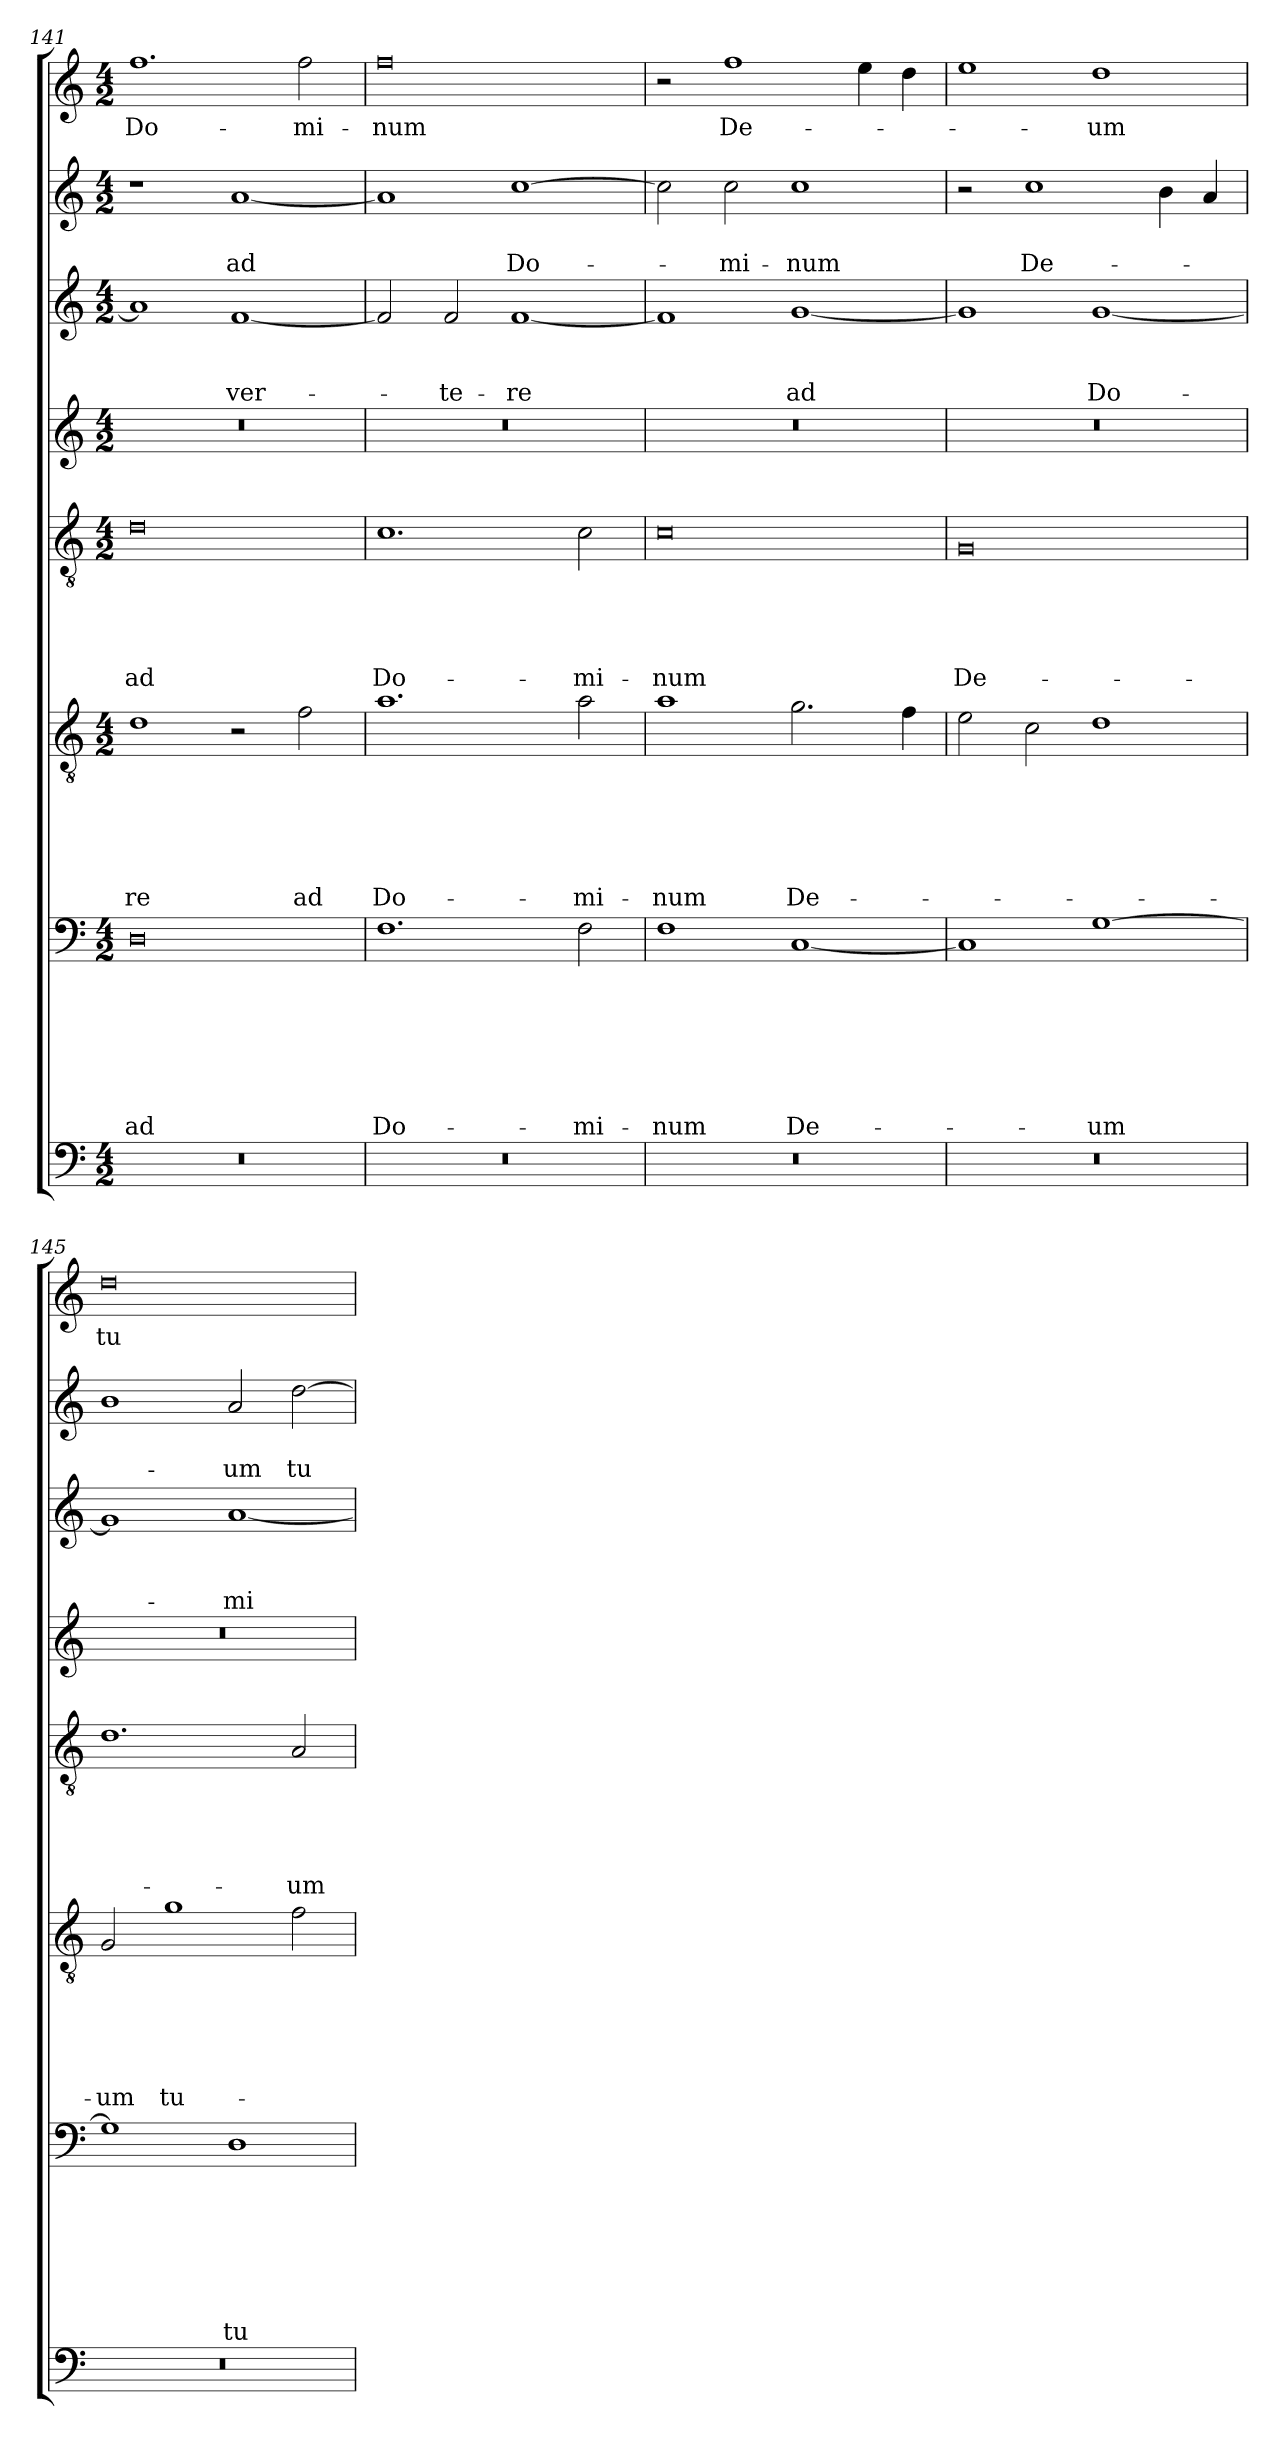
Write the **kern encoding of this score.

**kern	**kern	**text	**text	**text	**text	**text	**text	**text	**kern	**text	**text	**text	**text	**text	**text	**kern	**text	**text	**text	**text	**text	**kern	**kern	**text	**text	**text	**kern	**text	**text	**kern	**text
*part8	*part7	*part7	*part7	*part7	*part7	*part7	*part7	*part7	*part6	*part6	*part6	*part6	*part6	*part6	*part6	*part5	*part5	*part5	*part5	*part5	*part5	*part4	*part3	*part3	*part3	*part3	*part2	*part2	*part2	*part1	*part1
*staff8	*staff7	*staff7	*staff7	*staff7	*staff7	*staff7	*staff7	*staff7	*staff6	*staff6	*staff6	*staff6	*staff6	*staff6	*staff6	*staff5	*staff5	*staff5	*staff5	*staff5	*staff5	*staff4	*staff3	*staff3	*staff3	*staff3	*staff2	*staff2	*staff2	*staff1	*staff1
*clefF4	*clefF4	*	*	*	*	*	*	*	*clefGv2	*	*	*	*	*	*	*clefGv2	*	*	*	*	*	*clefG2	*clefG2	*	*	*	*clefG2	*	*	*clefG2	*
*k[]	*k[]	*	*	*	*	*	*	*	*k[]	*	*	*	*	*	*	*k[]	*	*	*	*	*	*k[]	*k[]	*	*	*	*k[]	*	*	*k[]	*
*a:	*a:	*	*	*	*	*	*	*	*a:	*	*	*	*	*	*	*a:	*	*	*	*	*	*a:	*a:	*	*	*	*a:	*	*	*a:	*
*M4/2	*M4/2	*	*	*	*	*	*	*	*M4/2	*	*	*	*	*	*	*M4/2	*	*	*	*	*	*M4/2	*M4/2	*	*	*	*M4/2	*	*	*M4/2	*
=141	=141	=141	=141	=141	=141	=141	=141	=141	=141	=141	=141	=141	=141	=141	=141	=141	=141	=141	=141	=141	=141	=141	=141	=141	=141	=141	=141	=141	=141	=141	=141
0r	0D	.	.	.	.	.	.	ad	1d	.	.	.	.	.	-re	0d	.	.	.	.	ad	0r	1a]	.	.	.	1r	.	.	1.ff	Do-
.	.	.	.	.	.	.	.	.	2r	.	.	.	.	.	.	.	.	.	.	.	.	.	[1f	.	.	-ver-	[1a	.	ad	.	.
.	.	.	.	.	.	.	.	.	2f\	.	.	.	.	.	ad	.	.	.	.	.	.	.	.	.	.	.	.	.	.	2ff\	-mi-
!!LO:LB:g=z
=142	=142	=142	=142	=142	=142	=142	=142	=142	=142	=142	=142	=142	=142	=142	=142	=142	=142	=142	=142	=142	=142	=142	=142	=142	=142	=142	=142	=142	=142	=142	=142
0r	1.F	.	.	.	.	.	.	Do-	1.a	.	.	.	.	.	Do-	1.c	.	.	.	.	Do-	0r	2f/]	.	.	.	1a]	.	.	0ff	-num
.	.	.	.	.	.	.	.	.	.	.	.	.	.	.	.	.	.	.	.	.	.	.	2f/	.	.	-te-	.	.	.	.	.
.	.	.	.	.	.	.	.	.	.	.	.	.	.	.	.	.	.	.	.	.	.	.	[1f	.	.	-re	[1cc	.	Do-	.	.
.	2F\	.	.	.	.	.	.	-mi-	2a\	.	.	.	.	.	-mi-	2c\	.	.	.	.	-mi-	.	.	.	.	.	.	.	.	.	.
=143	=143	=143	=143	=143	=143	=143	=143	=143	=143	=143	=143	=143	=143	=143	=143	=143	=143	=143	=143	=143	=143	=143	=143	=143	=143	=143	=143	=143	=143	=143	=143
0r	1F	.	.	.	.	.	.	-num	1a	.	.	.	.	.	-num	0c	.	.	.	.	-num	0r	1f]	.	.	.	2cc\]	.	.	2r	.
.	.	.	.	.	.	.	.	.	.	.	.	.	.	.	.	.	.	.	.	.	.	.	.	.	.	.	2cc\	.	-mi-	1ff	De-
.	[1C	.	.	.	.	.	.	De-	2.g\	.	.	.	.	.	De-	.	.	.	.	.	.	.	[1g	.	.	ad	1cc	.	-num	.	.
.	.	.	.	.	.	.	.	.	.	.	.	.	.	.	.	.	.	.	.	.	.	.	.	.	.	.	.	.	.	4ee\	.
.	.	.	.	.	.	.	.	.	4f\	.	.	.	.	.	.	.	.	.	.	.	.	.	.	.	.	.	.	.	.	4dd\	.
=144	=144	=144	=144	=144	=144	=144	=144	=144	=144	=144	=144	=144	=144	=144	=144	=144	=144	=144	=144	=144	=144	=144	=144	=144	=144	=144	=144	=144	=144	=144	=144
0r	1C]	.	.	.	.	.	.	.	2e\	.	.	.	.	.	.	0G	.	.	.	.	De-	0r	1g]	.	.	.	2r	.	.	1ee	.
.	.	.	.	.	.	.	.	.	2c\	.	.	.	.	.	.	.	.	.	.	.	.	.	.	.	.	.	1cc	.	De-	.	.
.	[1G	.	.	.	.	.	.	-um	1d	.	.	.	.	.	.	.	.	.	.	.	.	.	[1g	.	.	Do-	.	.	.	1dd	-um
.	.	.	.	.	.	.	.	.	.	.	.	.	.	.	.	.	.	.	.	.	.	.	.	.	.	.	4b\	.	.	.	.
.	.	.	.	.	.	.	.	.	.	.	.	.	.	.	.	.	.	.	.	.	.	.	.	.	.	.	4a/	.	.	.	.
=145	=145	=145	=145	=145	=145	=145	=145	=145	=145	=145	=145	=145	=145	=145	=145	=145	=145	=145	=145	=145	=145	=145	=145	=145	=145	=145	=145	=145	=145	=145	=145
0r	1G]	.	.	.	.	.	.	.	2G/	.	.	.	.	.	-um	1.d	.	.	.	.	.	0r	1g]	.	.	.	1b	.	.	0dd	tu-
.	.	.	.	.	.	.	.	.	1g	.	.	.	.	.	tu-	.	.	.	.	.	.	.	.	.	.	.	.	.	.	.	.
.	1D	.	.	.	.	.	.	tu-	.	.	.	.	.	.	.	.	.	.	.	.	.	.	[1a	.	.	-mi-	2a/	.	-um	.	.
.	.	.	.	.	.	.	.	.	2f\	.	.	.	.	.	.	2A/	.	.	.	.	-um	.	.	.	.	.	[2dd\	.	tu-	.	.
=	=	=	=	=	=	=	=	=	=	=	=	=	=	=	=	=	=	=	=	=	=	=	=	=	=	=	=	=	=	=	=
*-	*-	*-	*-	*-	*-	*-	*-	*-	*-	*-	*-	*-	*-	*-	*-	*-	*-	*-	*-	*-	*-	*-	*-	*-	*-	*-	*-	*-	*-	*-	*-
